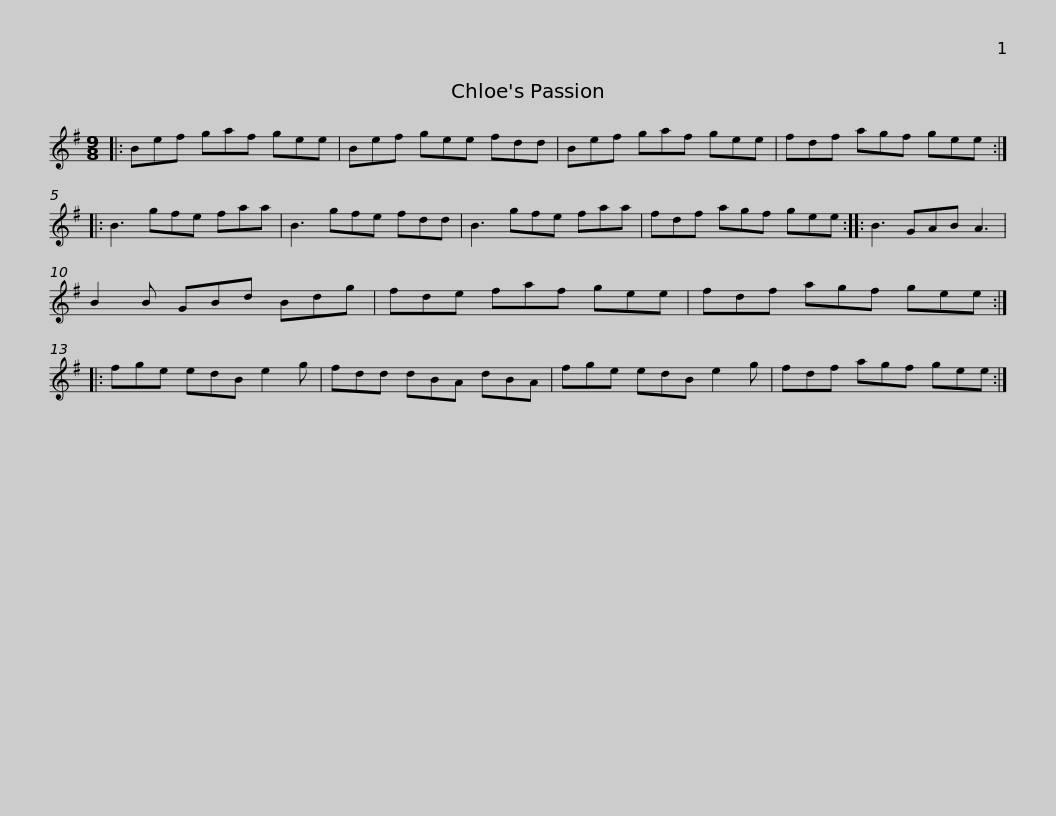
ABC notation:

X:1
L:1/8
M:9/8
I:linebreak $
K:Emin
V:1 treble
V:1
|: Bef gaf gee | Bef gee fdd | Bef gaf gee | fdf agf gee ::$ B3 gfe faa | %5
 B3 gfe fdd | B3 gfe faa | fdf agf gee :: B3 GAB A3 |$ B2 B GBd Bdg | %10
 fde faf gee | fdf agf gee :: fge edB e2 g | fdd dBA dBA |$ fge edB e2 g | %15
 fdf agf gee :| %16
